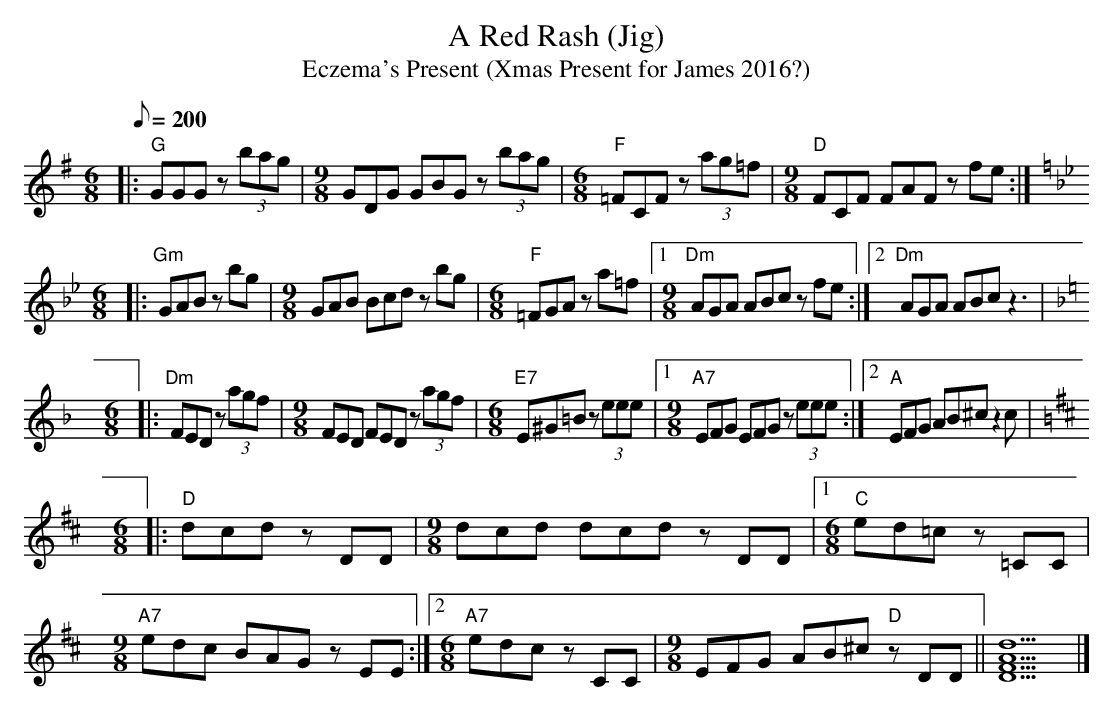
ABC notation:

X:1
T:Red Rash (Jig), A
T:Eczema's Present (Xmas Present for James 2016?)
M:6/8
L:1/8
Q:1/8=200
K:G
|:"G"GGG z(3bag|\
M:9/8
GDG GBG z(3bag|\
M:6/8
"F"=FCF z(3ag=f|\
M:9/8
"D"FCF FAF zfe:|
K:Gm
M:6/8
|:"Gm"GAB zbg|\
M:9/8
GAB Bcd zbg|\
M:6/8
"F"=FGA za=f|1\
M:9/8
"Dm"AGA ABc zfe:|2"Dm"AGA ABc z3|
K:Dm
M:6/8
|:"Dm"FED z(3agf|\
M:9/8
FED FED z(3agf|\
M:6/8
"E7"E^G=B z(3eee|1\
M:9/8
"A7"EFG EFG z(3eee :|2"A"EFG AB^c z2c|
K:D
M:6/8
|:"D"dcd zDD|\
M:9/8
dcd dcd zDD|1\
M:6/8
"C"ed=c z=CC|\
M:9/8
"A7"edc BAG zEE:|2\
M:6/8
"A7"edc zCC|\
M:9/8
EFG AB^c "D"zDD ||\
[DFAd]9|]
